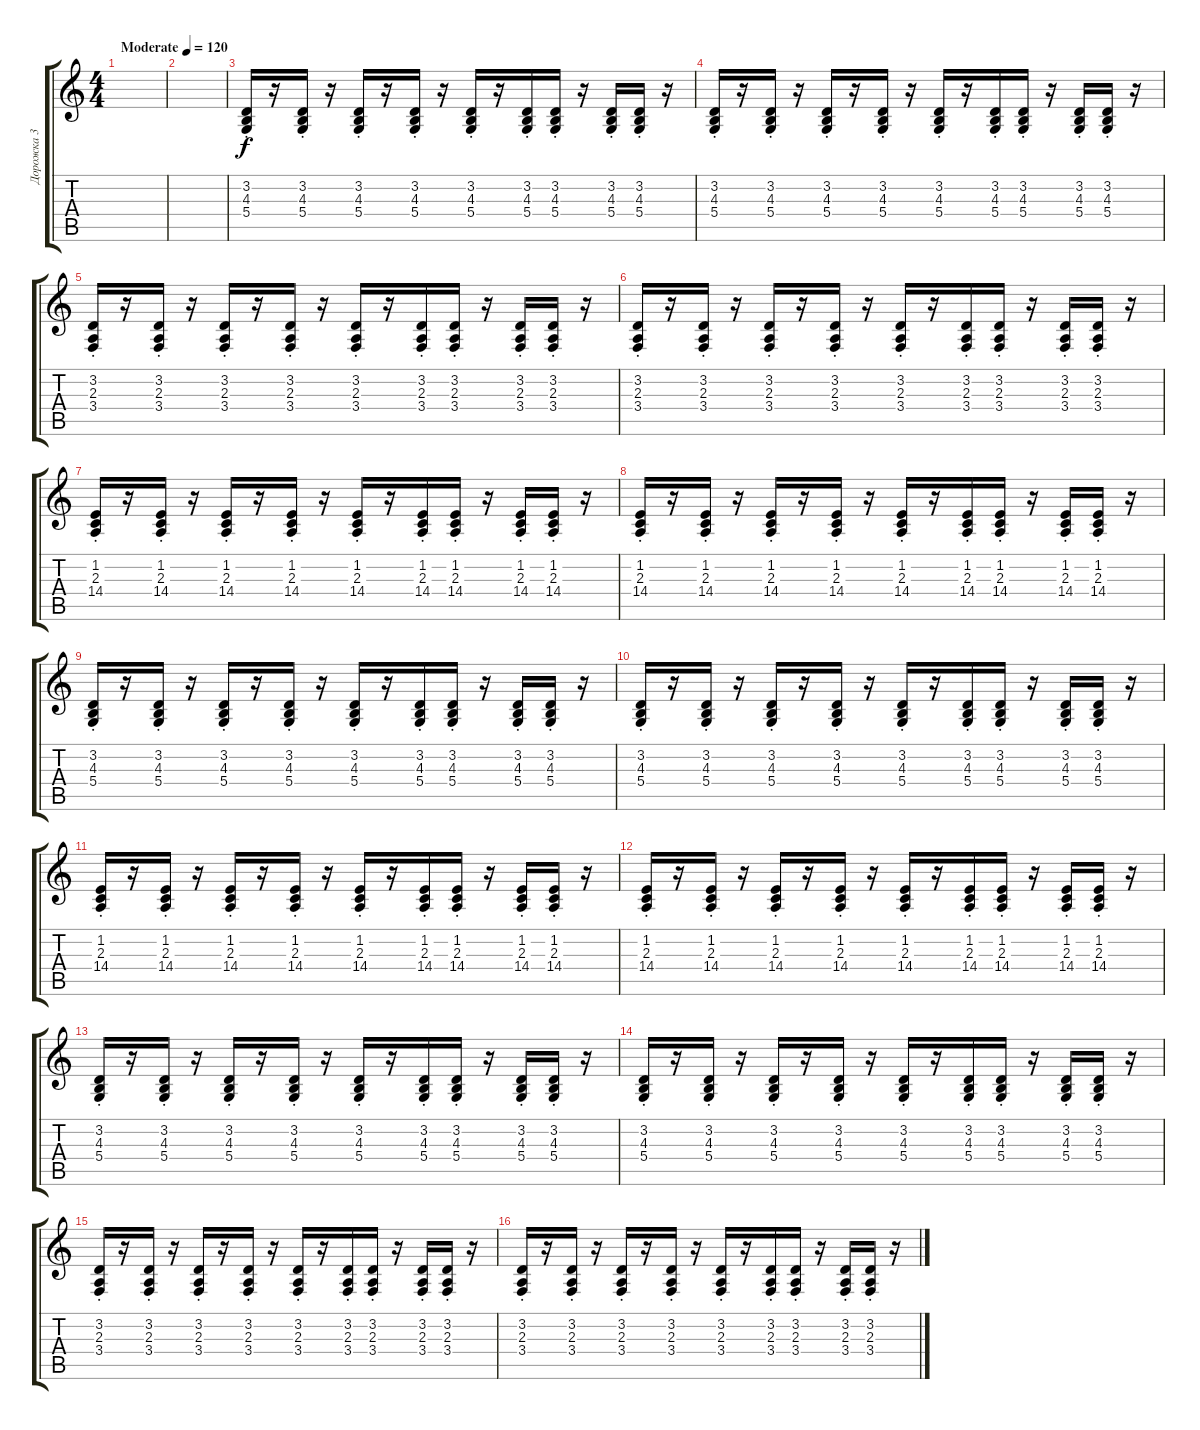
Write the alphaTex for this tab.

\track ("Дорожка 3" "Дорожка 3") {instrument lead1square}
\staff {score tabs}
\tuning (E4 B3 G3 D3 A2 E2) {hide}
\ts (4 4)
\tempo (120 "Moderate")
\clef g2
\ks c
|
|
(3.2{st} 4.3{st} 5.4{st}).16 r.16 (3.2{st} 4.3{st} 5.4{st}).16 r.16 (3.2{st} 4.3{st} 5.4{st}).16 r.16 (3.2{st} 4.3{st} 5.4{st}).16 r.16 (3.2{st} 4.3{st} 5.4{st}).16 r.16 (3.2{st} 4.3{st} 5.4{st}).16 (3.2{st} 4.3{st} 5.4{st}).16 r.16 (3.2{st} 4.3{st} 5.4{st}).16 (3.2{st} 4.3{st} 5.4{st}).16 r.16 |
(3.2{st} 4.3{st} 5.4{st}).16 r.16 (3.2{st} 4.3{st} 5.4{st}).16 r.16 (3.2{st} 4.3{st} 5.4{st}).16 r.16 (3.2{st} 4.3{st} 5.4{st}).16 r.16 (3.2{st} 4.3{st} 5.4{st}).16 r.16 (3.2{st} 4.3{st} 5.4{st}).16 (3.2{st} 4.3{st} 5.4{st}).16 r.16 (3.2{st} 4.3{st} 5.4{st}).16 (3.2{st} 4.3{st} 5.4{st}).16 r.16 |
(3.2{st} 2.3{st} 3.4{st}).16 r.16 (3.2{st} 2.3{st} 3.4{st}).16 r.16 (3.2{st} 2.3{st} 3.4{st}).16 r.16 (3.2{st} 2.3{st} 3.4{st}).16 r.16 (3.2{st} 2.3{st} 3.4{st}).16 r.16 (3.2{st} 2.3{st} 3.4{st}).16 (3.2{st} 2.3{st} 3.4{st}).16 r.16 (3.2{st} 2.3{st} 3.4{st}).16 (3.2{st} 2.3{st} 3.4{st}).16 r.16 |
(3.2{st} 2.3{st} 3.4{st}).16 r.16 (3.2{st} 2.3{st} 3.4{st}).16 r.16 (3.2{st} 2.3{st} 3.4{st}).16 r.16 (3.2{st} 2.3{st} 3.4{st}).16 r.16 (3.2{st} 2.3{st} 3.4{st}).16 r.16 (3.2{st} 2.3{st} 3.4{st}).16 (3.2{st} 2.3{st} 3.4{st}).16 r.16 (3.2{st} 2.3{st} 3.4{st}).16 (3.2{st} 2.3{st} 3.4{st}).16 r.16 |
(1.2{st} 2.3{st} 14.4{st}).16 r.16 (1.2{st} 2.3{st} 14.4{st}).16 r.16 (1.2{st} 2.3{st} 14.4{st}).16 r.16 (1.2{st} 2.3{st} 14.4{st}).16 r.16 (1.2{st} 2.3{st} 14.4{st}).16 r.16 (1.2{st} 2.3{st} 14.4{st}).16 (1.2{st} 2.3{st} 14.4{st}).16 r.16 (1.2{st} 2.3{st} 14.4{st}).16 (1.2{st} 2.3{st} 14.4{st}).16 r.16 |
(1.2{st} 2.3{st} 14.4{st}).16 r.16 (1.2{st} 2.3{st} 14.4{st}).16 r.16 (1.2{st} 2.3{st} 14.4{st}).16 r.16 (1.2{st} 2.3{st} 14.4{st}).16 r.16 (1.2{st} 2.3{st} 14.4{st}).16 r.16 (1.2{st} 2.3{st} 14.4{st}).16 (1.2{st} 2.3{st} 14.4{st}).16 r.16 (1.2{st} 2.3{st} 14.4{st}).16 (1.2{st} 2.3{st} 14.4{st}).16 r.16 |
(3.2{st} 4.3{st} 5.4{st}).16 r.16 (3.2{st} 4.3{st} 5.4{st}).16 r.16 (3.2{st} 4.3{st} 5.4{st}).16 r.16 (3.2{st} 4.3{st} 5.4{st}).16 r.16 (3.2{st} 4.3{st} 5.4{st}).16 r.16 (3.2{st} 4.3{st} 5.4{st}).16 (3.2{st} 4.3{st} 5.4{st}).16 r.16 (3.2{st} 4.3{st} 5.4{st}).16 (3.2{st} 4.3{st} 5.4{st}).16 r.16 |
(3.2{st} 4.3{st} 5.4{st}).16 r.16 (3.2{st} 4.3{st} 5.4{st}).16 r.16 (3.2{st} 4.3{st} 5.4{st}).16 r.16 (3.2{st} 4.3{st} 5.4{st}).16 r.16 (3.2{st} 4.3{st} 5.4{st}).16 r.16 (3.2{st} 4.3{st} 5.4{st}).16 (3.2{st} 4.3{st} 5.4{st}).16 r.16 (3.2{st} 4.3{st} 5.4{st}).16 (3.2{st} 4.3{st} 5.4{st}).16 r.16 |
(1.2{st} 2.3{st} 14.4{st}).16 r.16 (1.2{st} 2.3{st} 14.4{st}).16 r.16 (1.2{st} 2.3{st} 14.4{st}).16 r.16 (1.2{st} 2.3{st} 14.4{st}).16 r.16 (1.2{st} 2.3{st} 14.4{st}).16 r.16 (1.2{st} 2.3{st} 14.4{st}).16 (1.2{st} 2.3{st} 14.4{st}).16 r.16 (1.2{st} 2.3{st} 14.4{st}).16 (1.2{st} 2.3{st} 14.4{st}).16 r.16 |
(1.2{st} 2.3{st} 14.4{st}).16 r.16 (1.2{st} 2.3{st} 14.4{st}).16 r.16 (1.2{st} 2.3{st} 14.4{st}).16 r.16 (1.2{st} 2.3{st} 14.4{st}).16 r.16 (1.2{st} 2.3{st} 14.4{st}).16 r.16 (1.2{st} 2.3{st} 14.4{st}).16 (1.2{st} 2.3{st} 14.4{st}).16 r.16 (1.2{st} 2.3{st} 14.4{st}).16 (1.2{st} 2.3{st} 14.4{st}).16 r.16 |
(3.2{st} 4.3{st} 5.4{st}).16 r.16 (3.2{st} 4.3{st} 5.4{st}).16 r.16 (3.2{st} 4.3{st} 5.4{st}).16 r.16 (3.2{st} 4.3{st} 5.4{st}).16 r.16 (3.2{st} 4.3{st} 5.4{st}).16 r.16 (3.2{st} 4.3{st} 5.4{st}).16 (3.2{st} 4.3{st} 5.4{st}).16 r.16 (3.2{st} 4.3{st} 5.4{st}).16 (3.2{st} 4.3{st} 5.4{st}).16 r.16 |
(3.2{st} 4.3{st} 5.4{st}).16 r.16 (3.2{st} 4.3{st} 5.4{st}).16 r.16 (3.2{st} 4.3{st} 5.4{st}).16 r.16 (3.2{st} 4.3{st} 5.4{st}).16 r.16 (3.2{st} 4.3{st} 5.4{st}).16 r.16 (3.2{st} 4.3{st} 5.4{st}).16 (3.2{st} 4.3{st} 5.4{st}).16 r.16 (3.2{st} 4.3{st} 5.4{st}).16 (3.2{st} 4.3{st} 5.4{st}).16 r.16 |
(3.2{st} 2.3{st} 3.4{st}).16 r.16 (3.2{st} 2.3{st} 3.4{st}).16 r.16 (3.2{st} 2.3{st} 3.4{st}).16 r.16 (3.2{st} 2.3{st} 3.4{st}).16 r.16 (3.2{st} 2.3{st} 3.4{st}).16 r.16 (3.2{st} 2.3{st} 3.4{st}).16 (3.2{st} 2.3{st} 3.4{st}).16 r.16 (3.2{st} 2.3{st} 3.4{st}).16 (3.2{st} 2.3{st} 3.4{st}).16 r.16 |
(3.2{st} 2.3{st} 3.4{st}).16 r.16 (3.2{st} 2.3{st} 3.4{st}).16 r.16 (3.2{st} 2.3{st} 3.4{st}).16 r.16 (3.2{st} 2.3{st} 3.4{st}).16 r.16 (3.2{st} 2.3{st} 3.4{st}).16 r.16 (3.2{st} 2.3{st} 3.4{st}).16 (3.2{st} 2.3{st} 3.4{st}).16 r.16 (3.2{st} 2.3{st} 3.4{st}).16 (3.2{st} 2.3{st} 3.4{st}).16 r.16
